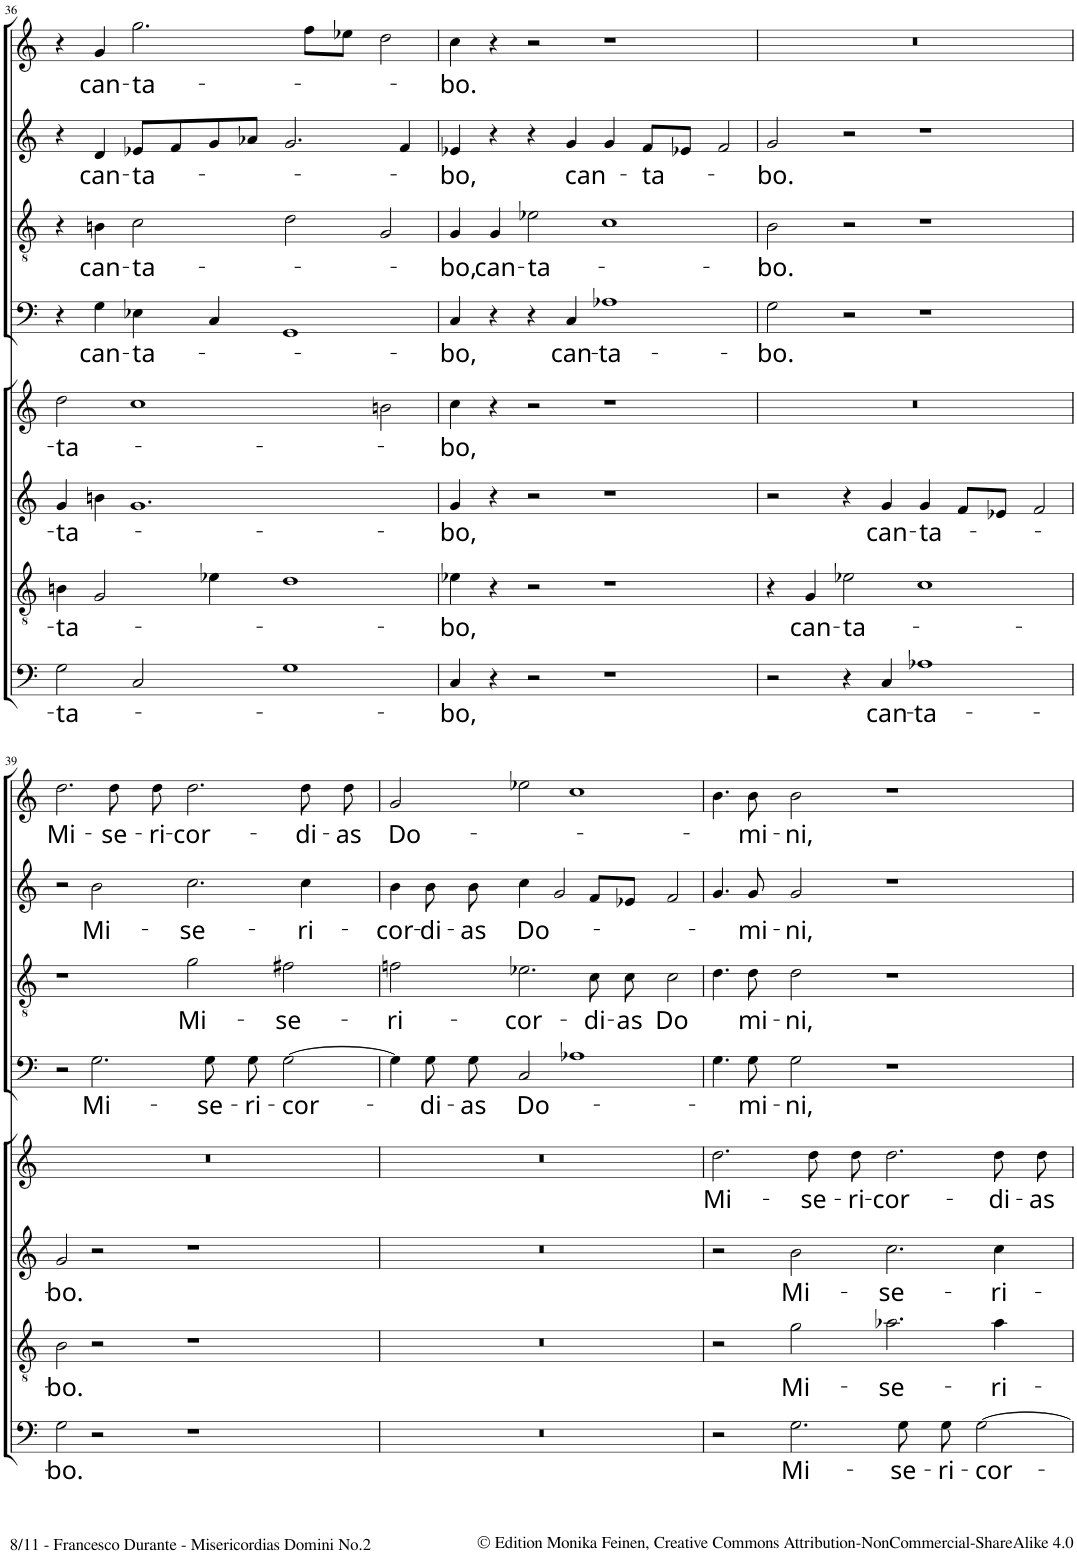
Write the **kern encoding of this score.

**kern	**text	**kern	**text	**kern	**text	**kern	**text	**kern	**text	**kern	**text	**kern	**text	**kern	**text
*part8	*part8	*part7	*part7	*part6	*part6	*part5	*part5	*part4	*part4	*part3	*part3	*part2	*part2	*part1	*part1
*staff8	*staff8	*staff7	*staff7	*staff6	*staff6	*staff5	*staff5	*staff4	*staff4	*staff3	*staff3	*staff2	*staff2	*staff1	*staff1
*I"BASSO II.	*	*I"TENORE II.	*	*I"ALTO II.	*	*I"CANTO II.	*	*I"BASSO I.	*	*I"TENORE I.	*	*I"ALTO I.	*	*I"CANTO I.	*
!!LO:PB:g=z
*clefF4	*	*clefGv2	*	*clefG2	*	*clefG2	*	*clefF4	*	*clefGv2	*	*clefG2	*	*clefG2	*
*k[]	*	*k[]	*	*k[]	*	*k[]	*	*k[]	*	*k[]	*	*k[]	*	*k[]	*
*M4/2	*	*M4/2	*	*M4/2	*	*M4/2	*	*M4/2	*	*M4/2	*	*M4/2	*	*M4/2	*
*met(c)	*	*met(c)	*	*met(c)	*	*met(c)	*	*met(c)	*	*met(c)	*	*met(c)	*	*met(c)	*
=36	=36	=36	=36	=36	=36	=36	=36	=36	=36	=36	=36	=36	=36	=36	=36
!	!LO:LY:b	!	!LO:LY:b	!	!LO:LY:b	!	!LO:LY:b	!	!	!	!	!	!	!	!
2G\	-ta-	4Bn\	-ta-	4g/	-ta-	2dd\	-ta-	4r	.	4r	.	4r	.	4r	.
!	!	!	!	!	!	!	!	!	!LO:LY:b	!	!LO:LY:b	!	!LO:LY:b	!	!LO:LY:b
.	.	2G/	.	4bn\	.	.	.	4G\	can-	4Bn\	can-	4d/	can-	4g/	can-
!	!	!	!	!	!	!	!	!	!LO:LY:b	!	!LO:LY:b	!	!LO:LY:b	!	!LO:LY:b
2C/	.	.	.	1.g	.	1cc	.	4E-X\	-ta-	2c\	-ta-	8e-X/L	-ta-	2.gg\	-ta-
.	.	.	.	.	.	.	.	.	.	.	.	8f/	.	.	.
.	.	4e-X\	.	.	.	.	.	4C/	.	.	.	8g/	.	.	.
.	.	.	.	.	.	.	.	.	.	.	.	8a-X/J	.	.	.
1G	.	1d	.	.	.	.	.	1GG	.	2d\	.	2.g/	.	.	.
.	.	.	.	.	.	.	.	.	.	.	.	.	.	8ff\L	.
.	.	.	.	.	.	.	.	.	.	.	.	.	.	8ee-X\J	.
.	.	.	.	.	.	2bn\	.	.	.	2G/	.	.	.	2dd\	.
.	.	.	.	.	.	.	.	.	.	.	.	4f/	.	.	.
=37	=37	=37	=37	=37	=37	=37	=37	=37	=37	=37	=37	=37	=37	=37	=37
!	!LO:LY:b	!	!LO:LY:b	!	!LO:LY:b	!	!LO:LY:b	!	!LO:LY:b	!	!LO:LY:b	!	!LO:LY:b	!	!LO:LY:b
4C/	bo,	4e-X\	bo,	4g/	bo,	4cc\	bo,	4C/	bo,	4G/	bo,	4e-X/	bo,	4cc\	bo.
!	!	!	!	!	!	!	!	!	!	!	!LO:LY:b	!	!	!	!
4r	.	4r	.	4r	.	4r	.	4r	.	4G/	can-	4r	.	4r	.
!	!	!	!	!	!	!	!	!	!	!	!LO:LY:b	!	!	!	!
2r	.	2r	.	2r	.	2r	.	4r	.	2e-X\	-ta-	4r	.	2r	.
!	!	!	!	!	!	!	!	!	!LO:LY:b	!	!	!	!LO:LY:b	!	!
.	.	.	.	.	.	.	.	4C/	can-	.	.	4g/	can-	.	.
!	!	!	!	!	!	!	!	!	!LO:LY:b	!	!	!	!	!	!
1r	.	1r	.	1r	.	1r	.	1A-X	-ta-	1c	.	4g/	.	1r	.
!	!	!	!	!	!	!	!	!	!	!	!	!	!LO:LY:b	!	!
.	.	.	.	.	.	.	.	.	.	.	.	8f/L	-ta-	.	.
.	.	.	.	.	.	.	.	.	.	.	.	8e-X/J	.	.	.
.	.	.	.	.	.	.	.	.	.	.	.	2f/	.	.	.
=38	=38	=38	=38	=38	=38	=38	=38	=38	=38	=38	=38	=38	=38	=38	=38
!	!	!	!	!	!	!	!	!	!LO:LY:b	!	!LO:LY:b	!	!LO:LY:b	!	!
2r	.	4r	.	2r	.	0r	.	2G\	-bo.	2B\	-bo.	2g/	-bo.	0r	.
!	!	!	!LO:LY:b	!	!	!	!	!	!	!	!	!	!	!	!
.	.	4G/	can-	.	.	.	.	.	.	.	.	.	.	.	.
!	!	!	!LO:LY:b	!	!	!	!	!	!	!	!	!	!	!	!
4r	.	2e-X\	-ta-	4r	.	.	.	2r	.	2r	.	2r	.	.	.
!	!LO:LY:b	!	!	!	!LO:LY:b	!	!	!	!	!	!	!	!	!	!
4C/	can-	.	.	4g/	can-	.	.	.	.	.	.	.	.	.	.
!	!LO:LY:b	!	!	!	!LO:LY:b	!	!	!	!	!	!	!	!	!	!
1A-X	-ta-	1c	.	4g/	-ta-	.	.	1r	.	1r	.	1r	.	.	.
.	.	.	.	8f/L	.	.	.	.	.	.	.	.	.	.	.
.	.	.	.	8e-X/J	.	.	.	.	.	.	.	.	.	.	.
.	.	.	.	2f/	.	.	.	.	.	.	.	.	.	.	.
!!LO:LB:g=z
=39	=39	=39	=39	=39	=39	=39	=39	=39	=39	=39	=39	=39	=39	=39	=39
!	!LO:LY:b	!	!LO:LY:b	!	!LO:LY:b	!	!	!	!	!	!	!	!	!	!LO:LY:b
2G\	-bo.	2B\	bo.	2g/	-bo.	0r	.	2r	.	1r	.	2r	.	2.dd\	Mi-
!	!	!	!	!	!	!	!	!	!LO:LY:b	!	!	!	!LO:LY:b	!	!
2r	.	2r	.	2r	.	.	.	2.G\	Mi-	.	.	2b\	Mi-	.	.
!	!	!	!	!	!	!	!	!	!	!	!	!	!	!	!LO:LY:b
.	.	.	.	.	.	.	.	.	.	.	.	.	.	8dd\	-se-
!	!	!	!	!	!	!	!	!	!	!	!	!	!	!	!LO:LY:b
.	.	.	.	.	.	.	.	.	.	.	.	.	.	8dd\	-ri-
!	!	!	!	!	!	!	!	!	!	!	!LO:LY:b	!	!LO:LY:b	!	!LO:LY:b
1r	.	1r	.	1r	.	.	.	.	.	2g\	Mi-	2.cc\	-se-	2.dd\	-cor-
!	!	!	!	!	!	!	!	!	!LO:LY:b	!	!	!	!	!	!
.	.	.	.	.	.	.	.	8G\L	-se-	.	.	.	.	.	.
!	!	!	!	!	!	!	!	!	!LO:LY:b	!	!	!	!	!	!
.	.	.	.	.	.	.	.	8G\J	-ri-	.	.	.	.	.	.
!	!	!	!	!	!	!	!	!	!LO:LY:b	!	!LO:LY:b	!	!	!	!
.	.	.	.	.	.	.	.	[2G\	-cor-	2f#X\	-se-	.	.	.	.
!	!	!	!	!	!	!	!	!	!	!	!	!	!LO:LY:b	!	!LO:LY:b
.	.	.	.	.	.	.	.	.	.	.	.	4cc\	-ri-	8dd\	-di-
!	!	!	!	!	!	!	!	!	!	!	!	!	!	!	!LO:LY:b
.	.	.	.	.	.	.	.	.	.	.	.	.	.	8dd\	-as
=40	=40	=40	=40	=40	=40	=40	=40	=40	=40	=40	=40	=40	=40	=40	=40
!	!	!	!	!	!	!	!	!	!	!	!LO:LY:b	!	!LO:LY:b	!	!LO:LY:b
0r	.	0r	.	0r	.	0r	.	4G\]	.	2fn\	-ri-	4b\	-cor-	2g/	Do-
!	!	!	!	!	!	!	!	!	!LO:LY:b	!	!	!	!LO:LY:b	!	!
.	.	.	.	.	.	.	.	8G\L	-di-	.	.	8b\	-di-	.	.
!	!	!	!	!	!	!	!	!	!LO:LY:b	!	!	!	!LO:LY:b	!	!
.	.	.	.	.	.	.	.	8G\J	-as	.	.	8b\	-as	.	.
!	!	!	!	!	!	!	!	!	!LO:LY:b	!	!LO:LY:b	!	!LO:LY:b	!	!
.	.	.	.	.	.	.	.	2C/	Do-	2.e-X\	-cor-	4cc\	Do-	2ee-X\	.
.	.	.	.	.	.	.	.	.	.	.	.	2g/	.	.	.
.	.	.	.	.	.	.	.	1A-X	.	.	.	.	.	1cc	.
!	!	!	!	!	!	!	!	!	!	!	!LO:LY:b	!	!	!	!
.	.	.	.	.	.	.	.	.	.	8c\L	-di-	8f/L	.	.	.
!	!	!	!	!	!	!	!	!	!	!	!LO:LY:b	!	!	!	!
.	.	.	.	.	.	.	.	.	.	8c\J	-as	8e-X/J	.	.	.
!	!	!	!	!	!	!	!	!	!	!	!LO:LY:b	!	!	!	!
.	.	.	.	.	.	.	.	.	.	2c\	Do	2f/	.	.	.
=41	=41	=41	=41	=41	=41	=41	=41	=41	=41	=41	=41	=41	=41	=41	=41
!	!	!	!	!	!	!	!LO:LY:b	!	!	!	!	!	!	!	!
2r	.	2r	.	2r	.	2.dd\	Mi-	4.G\	.	4.d\	.	4.g/	.	4.b\	.
!	!	!	!	!	!	!	!	!	!LO:LY:b	!	!LO:LY:b	!	!LO:LY:b	!	!LO:LY:b
.	.	.	.	.	.	.	.	8G\	mi-	8d\	mi-	8g/	mi-	8b\	mi-
!	!LO:LY:b	!	!LO:LY:b	!	!LO:LY:b	!	!	!	!LO:LY:b	!	!LO:LY:b	!	!LO:LY:b	!	!LO:LY:b
2.G\	Mi-	2g\	Mi-	2b\	Mi-	.	.	2G\	-ni,	2d\	-ni,	2g/	-ni,	2b\	-ni,
!	!	!	!	!	!	!	!LO:LY:b	!	!	!	!	!	!	!	!
.	.	.	.	.	.	8dd\L	-se-	.	.	.	.	.	.	.	.
!	!	!	!	!	!	!	!LO:LY:b	!	!	!	!	!	!	!	!
.	.	.	.	.	.	8dd\J	-ri-	.	.	.	.	.	.	.	.
!	!	!	!LO:LY:b	!	!LO:LY:b	!	!LO:LY:b	!	!	!	!	!	!	!	!
.	.	2.a-X\	-se-	2.cc\	-se-	2.dd\	-cor-	1r	.	1r	.	1r	.	1r	.
!	!LO:LY:b	!	!	!	!	!	!	!	!	!	!	!	!	!	!
8G\L	-se-	.	.	.	.	.	.	.	.	.	.	.	.	.	.
!	!LO:LY:b	!	!	!	!	!	!	!	!	!	!	!	!	!	!
8G\J	-ri-	.	.	.	.	.	.	.	.	.	.	.	.	.	.
!	!LO:LY:b	!	!	!	!	!	!	!	!	!	!	!	!	!	!
[2G\	-cor-	.	.	.	.	.	.	.	.	.	.	.	.	.	.
!	!	!	!LO:LY:b	!	!LO:LY:b	!	!LO:LY:b	!	!	!	!	!	!	!	!
.	.	4a-\	-ri-	4cc\	-ri-	8dd\L	-di-	.	.	.	.	.	.	.	.
!	!	!	!	!	!	!	!LO:LY:b	!	!	!	!	!	!	!	!
.	.	.	.	.	.	8dd\J	-as	.	.	.	.	.	.	.	.
=	=	=	=	=	=	=	=	=	=	=	=	=	=	=	=
*-	*-	*-	*-	*-	*-	*-	*-	*-	*-	*-	*-	*-	*-	*-	*-
